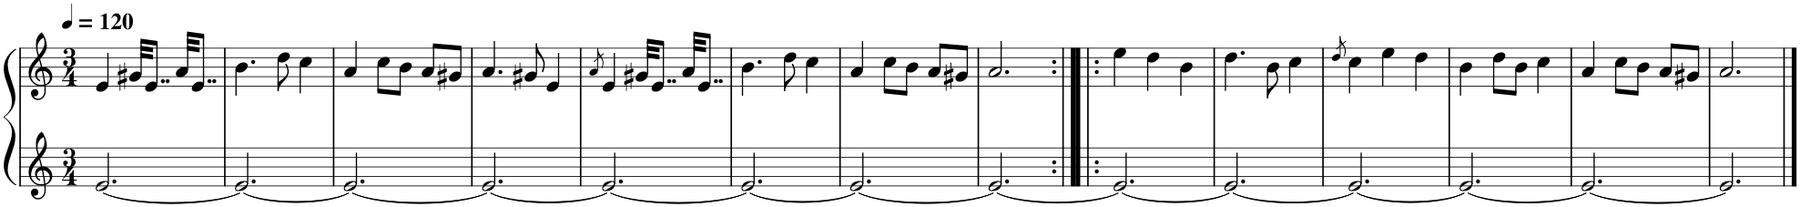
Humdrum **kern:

**kern	**kern
*part1	*part1
*staff2	*staff1
*I"Dudelsack	*
*I'Ddls.	*
*clefG2	*clefG2
*k[]	*k[]
*M3/4	*M3/4
*MM120	*MM120
=1	=1
[2.e/	4e/
.	32g#X/KKL
.	8..e/J
.	32a/KKL
.	8..e/J
=2	=2
2.e/_	4.b\
.	8dd\
.	4cc\
=3	=3
2.e/_	4a/
.	8cc\L
.	8b\J
.	8a/L
.	8g#X/J
=4	=4
2.e/_	4.a/
.	8g#X/
.	4e/
=5	=5
.	8qa/
2.e/_	4e/
.	32g#X/KKL
.	8..e/J
.	32a/KKL
.	8..e/J
=6	=6
2.e/_	4.b\
.	8dd\
.	4cc\
=7	=7
2.e/_	4a/
.	8cc\L
.	8b\J
.	8a/L
.	8g#X/J
=8	=8
2.e/_	2.a/
=9:|!|:	=9:|!|:
2.e/_	4ee\
.	4dd\
.	4b\
=10	=10
2.e/_	4.dd\
.	8b\
.	4cc\
=11	=11
.	8qdd/
2.e/_	4cc\
.	4ee\
.	4dd\
=12	=12
2.e/_	4b\
.	8dd\L
.	8b\J
.	4cc\
=13	=13
2.e/_	4a/
.	8cc\L
.	8b\J
.	8a/L
.	8g#X/J
=14	=14
2.e/]	2.a/
==	==
*-	*-
